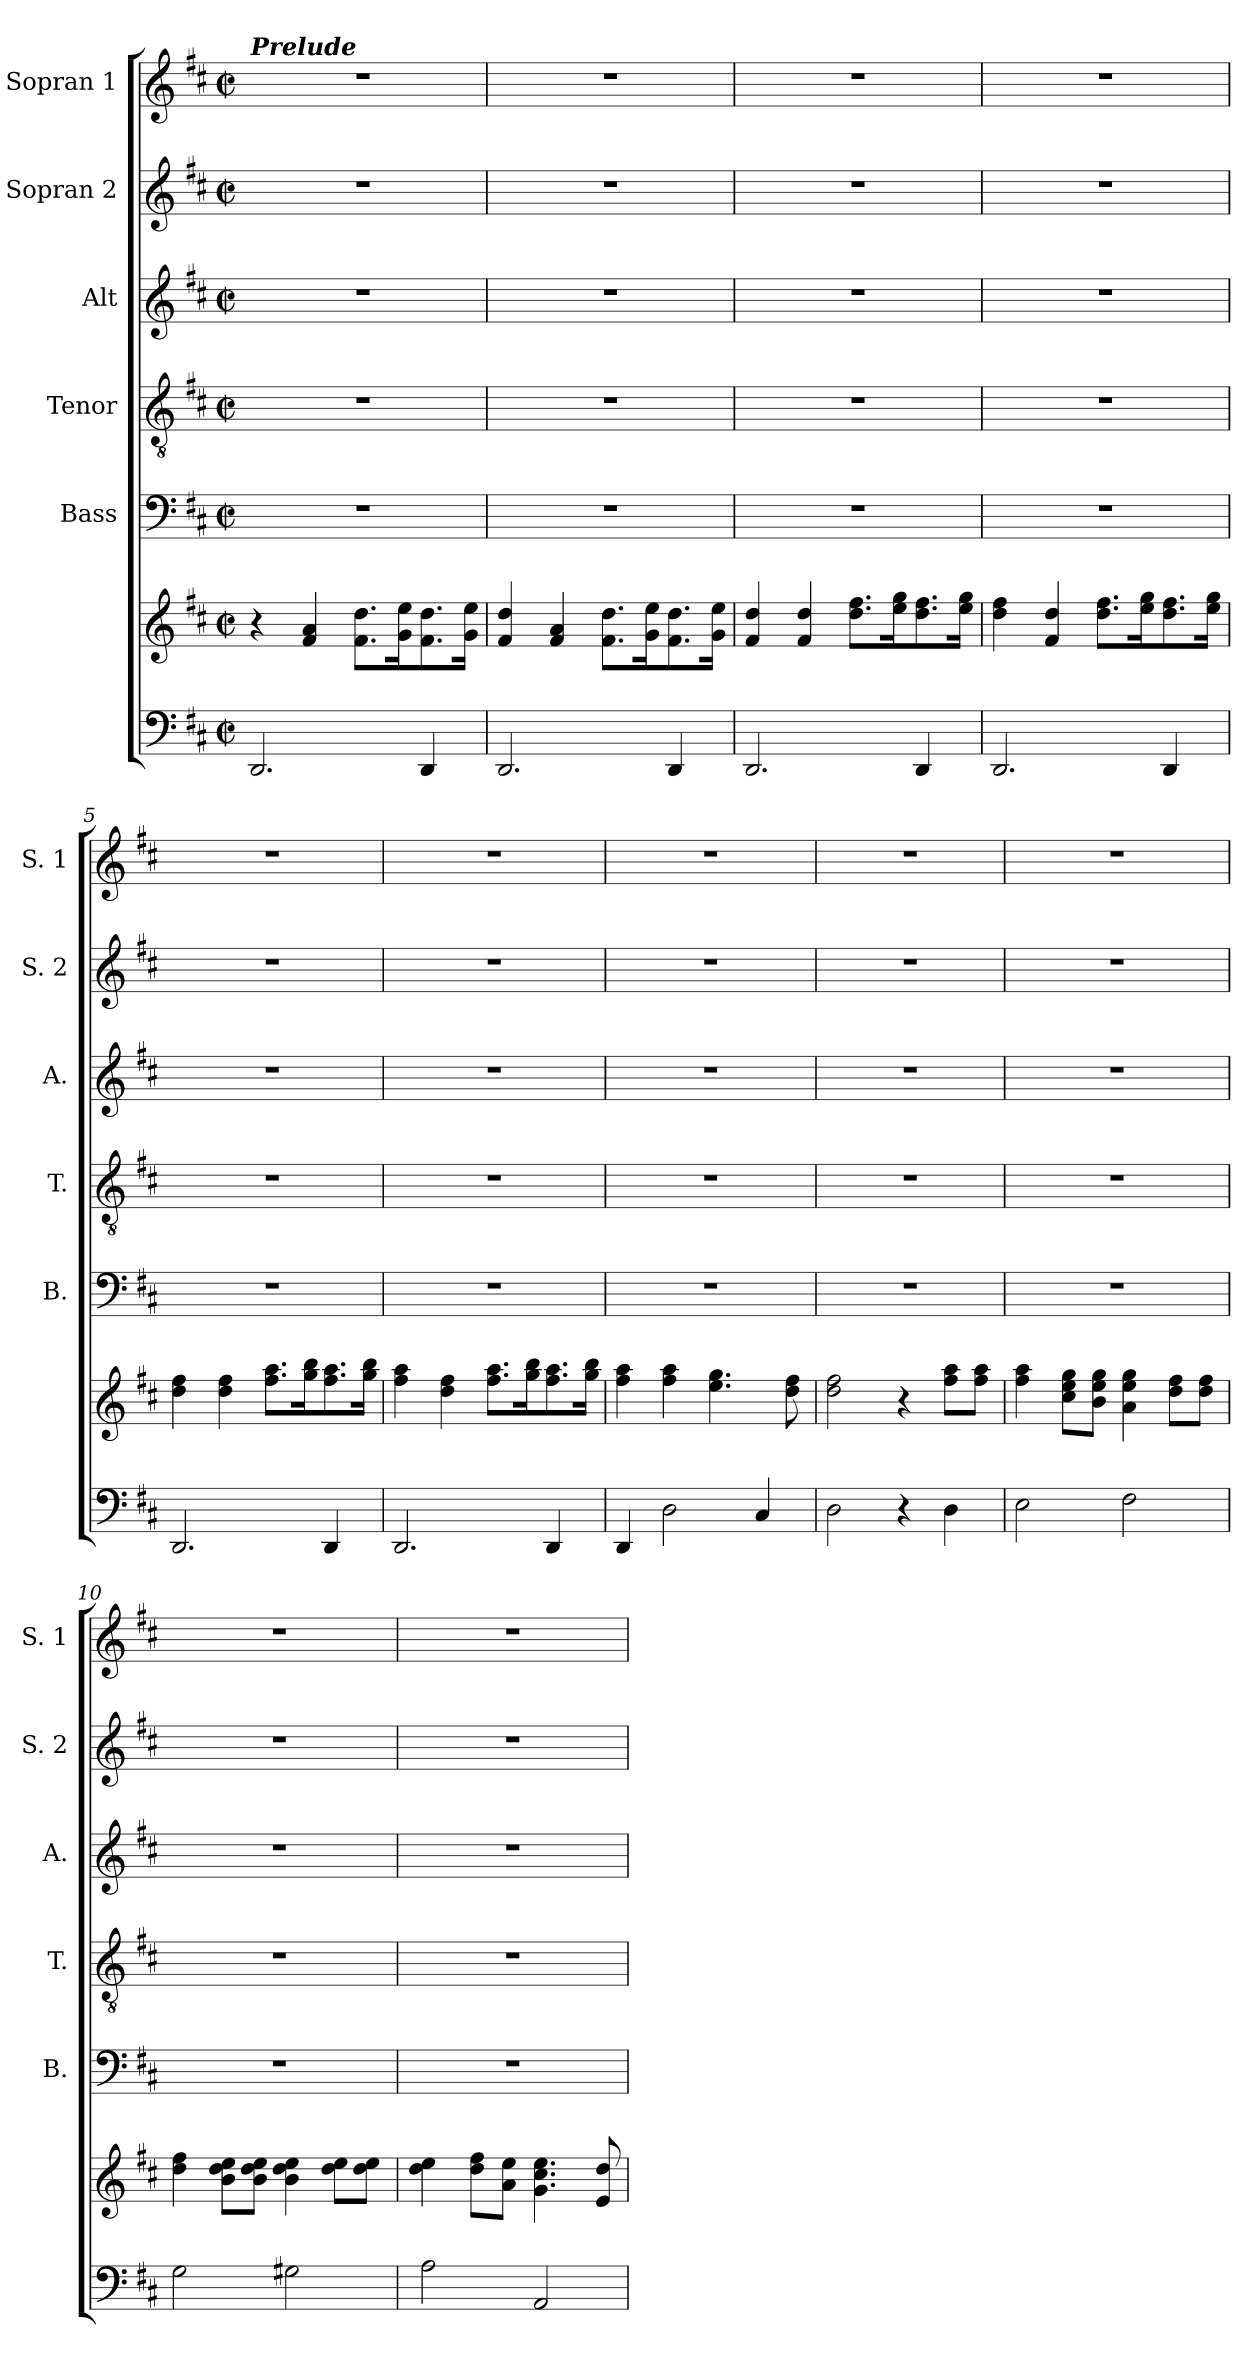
**kern	**kern	**kern	**kern	**kern	**kern	**kern
*part6	*part6	*part5	*part4	*part3	*part2	*part1
*staff7	*staff6	*staff5	*staff4	*staff3	*staff2	*staff1
*	*	*I"Bass	*I"Tenor	*I"Alt	*I"Sopran 2	*I"Sopran 1
*	*	*I'B.	*I'T.	*I'A.	*I'S. 2	*I'S. 1
*clefF4	*clefG2	*clefF4	*clefGv2	*clefG2	*clefG2	*clefG2
*k[f#c#]	*k[f#c#]	*k[f#c#]	*k[f#c#]	*k[f#c#]	*k[f#c#]	*k[f#c#]
*D:	*D:	*D:	*D:	*D:	*D:	*D:
*M2/2	*M2/2	*M2/2	*M2/2	*M2/2	*M2/2	*M2/2
*met(c|)	*met(c|)	*met(c|)	*met(c|)	*met(c|)	*met(c|)	*met(c|)
=1	=1	=1	=1	=1	=1	=1
!	!	!	!	!	!	!LO:TX:a:Bi:t=Prelude
2.DD/	4r	1r	1r	1r	1r	1r
.	4f#/ 4a/	.	.	.	.	.
.	8.f#\ 8.dd\L	.	.	.	.	.
.	16g\ 16ee\k	.	.	.	.	.
4DD/	8.f#\ 8.dd\	.	.	.	.	.
.	16g\ 16ee\Jk	.	.	.	.	.
=2	=2	=2	=2	=2	=2	=2
2.DD/	4f#/ 4dd/	1r	1r	1r	1r	1r
.	4f#/ 4a/	.	.	.	.	.
.	8.f#\ 8.dd\L	.	.	.	.	.
.	16g\ 16ee\k	.	.	.	.	.
4DD/	8.f#\ 8.dd\	.	.	.	.	.
.	16g\ 16ee\Jk	.	.	.	.	.
=3	=3	=3	=3	=3	=3	=3
2.DD/	4f#/ 4dd/	1r	1r	1r	1r	1r
.	4f#/ 4dd/	.	.	.	.	.
.	8.dd\ 8.ff#\L	.	.	.	.	.
.	16ee\ 16gg\k	.	.	.	.	.
4DD/	8.dd\ 8.ff#\	.	.	.	.	.
.	16ee\ 16gg\Jk	.	.	.	.	.
=4	=4	=4	=4	=4	=4	=4
2.DD/	4dd\ 4ff#\	1r	1r	1r	1r	1r
.	4f#/ 4dd/	.	.	.	.	.
.	8.dd\ 8.ff#\L	.	.	.	.	.
.	16ee\ 16gg\k	.	.	.	.	.
4DD/	8.dd\ 8.ff#\	.	.	.	.	.
.	16ee\ 16gg\Jk	.	.	.	.	.
=5	=5	=5	=5	=5	=5	=5
2.DD/	4dd\ 4ff#\	1r	1r	1r	1r	1r
.	4dd\ 4ff#\	.	.	.	.	.
.	8.ff#\ 8.aa\L	.	.	.	.	.
.	16gg\ 16bb\k	.	.	.	.	.
4DD/	8.ff#\ 8.aa\	.	.	.	.	.
.	16gg\ 16bb\Jk	.	.	.	.	.
!!LO:LB:g=z
=6	=6	=6	=6	=6	=6	=6
2.DD/	4ff#\ 4aa\	1r	1r	1r	1r	1r
.	4dd\ 4ff#\	.	.	.	.	.
.	8.ff#\ 8.aa\L	.	.	.	.	.
.	16gg\ 16bb\k	.	.	.	.	.
4DD/	8.ff#\ 8.aa\	.	.	.	.	.
.	16gg\ 16bb\Jk	.	.	.	.	.
=7	=7	=7	=7	=7	=7	=7
4DD/	4ff#\ 4aa\	1r	1r	1r	1r	1r
2D\	4ff#\ 4aa\	.	.	.	.	.
.	4.ee\ 4.gg\	.	.	.	.	.
4C#/	.	.	.	.	.	.
.	8dd\ 8ff#\	.	.	.	.	.
=8	=8	=8	=8	=8	=8	=8
2D\	2dd\ 2ff#\	1r	1r	1r	1r	1r
4r	4r	.	.	.	.	.
4D\	8ff#\ 8aa\L	.	.	.	.	.
.	8ff#\ 8aa\J	.	.	.	.	.
=9	=9	=9	=9	=9	=9	=9
2E\	4ff#\ 4aa\	1r	1r	1r	1r	1r
.	8cc#\ 8ee\ 8gg\L	.	.	.	.	.
.	8b\ 8ee\ 8gg\J	.	.	.	.	.
2F#\	4a\ 4ee\ 4gg\	.	.	.	.	.
.	8dd\ 8ff#\L	.	.	.	.	.
.	8dd\ 8ff#\J	.	.	.	.	.
=10	=10	=10	=10	=10	=10	=10
2G\	4dd\ 4ff#\	1r	1r	1r	1r	1r
.	8b\ 8dd\ 8ee\L	.	.	.	.	.
.	8b\ 8dd\ 8ee\J	.	.	.	.	.
2G#X\	4b\ 4dd\ 4ee\	.	.	.	.	.
.	8dd\ 8ee\L	.	.	.	.	.
.	8dd\ 8ee\J	.	.	.	.	.
=11	=11	=11	=11	=11	=11	=11
2A\	4dd\ 4ee\	1r	1r	1r	1r	1r
.	8dd\ 8ff#\L	.	.	.	.	.
.	8a\ 8ee\J	.	.	.	.	.
2AA/	4.g\ 4.cc#\ 4.ee\	.	.	.	.	.
.	8e/ 8dd/	.	.	.	.	.
=	=	=	=	=	=	=
*-	*-	*-	*-	*-	*-	*-
